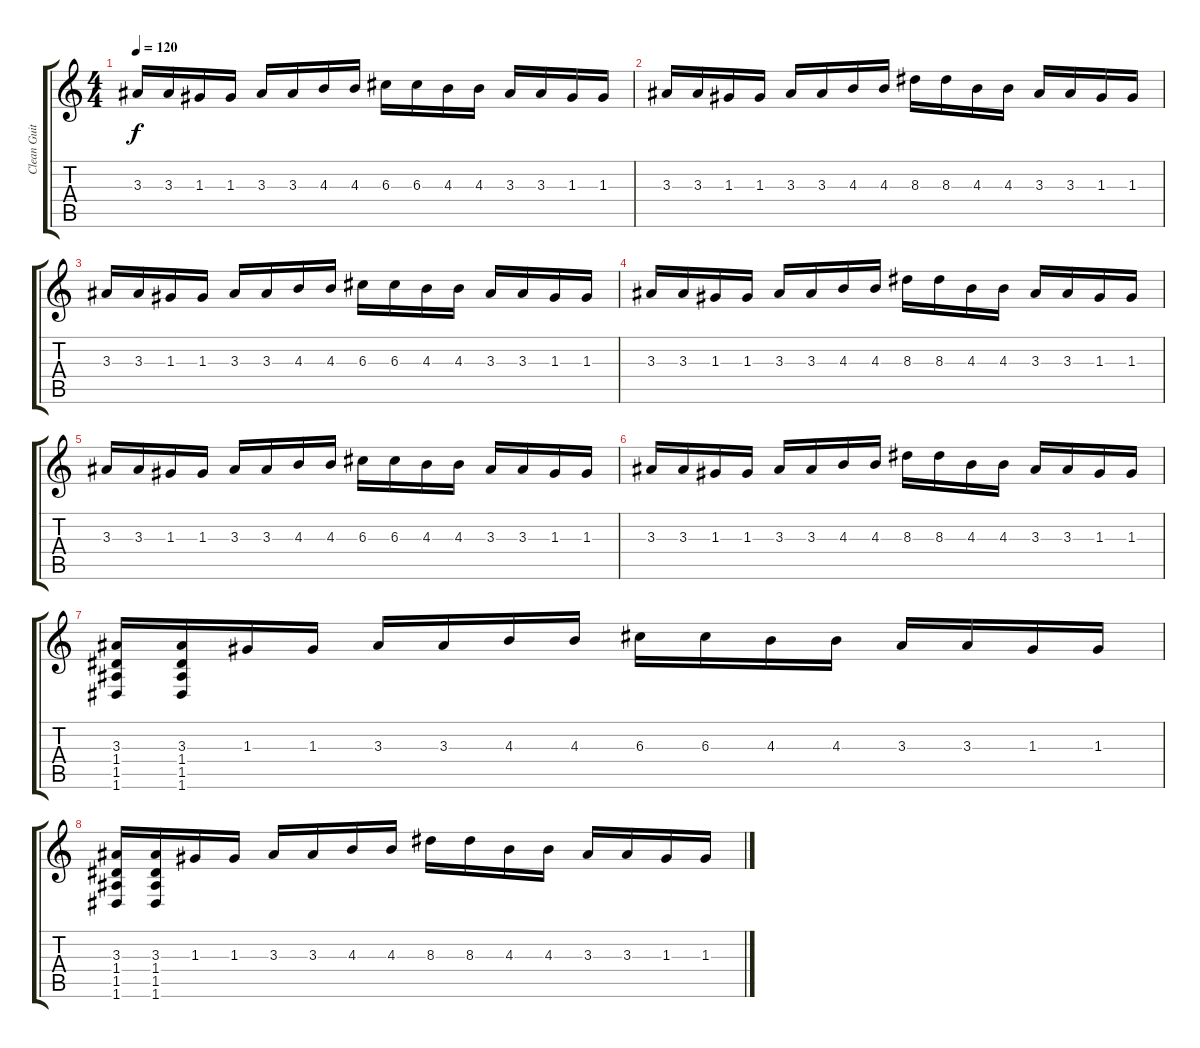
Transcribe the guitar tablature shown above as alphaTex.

\track ("Clean Guitar" "Clean Guit") {instrument acousticguitarsteel}
\staff {score tabs}
\tuning (E4 B3 G3 D3 A2 D2) {hide}
\ts (4 4)
\tempo 120
\clef g2
\ks c
3.3.16{dy f} 3.3.16 1.3.16 1.3.16 3.3.16 3.3.16 4.3.16 4.3.16 6.3.16 6.3.16 4.3.16 4.3.16 3.3.16 3.3.16 1.3.16 1.3.16 |
3.3.16 3.3.16 1.3.16 1.3.16 3.3.16 3.3.16 4.3.16 4.3.16 8.3.16 8.3.16 4.3.16 4.3.16 3.3.16 3.3.16 1.3.16 1.3.16 |
3.3.16 3.3.16 1.3.16 1.3.16 3.3.16 3.3.16 4.3.16 4.3.16 6.3.16 6.3.16 4.3.16 4.3.16 3.3.16 3.3.16 1.3.16 1.3.16 |
3.3.16 3.3.16 1.3.16 1.3.16 3.3.16 3.3.16 4.3.16 4.3.16 8.3.16 8.3.16 4.3.16 4.3.16 3.3.16 3.3.16 1.3.16 1.3.16 |
3.3.16 3.3.16 1.3.16 1.3.16 3.3.16 3.3.16 4.3.16 4.3.16 6.3.16 6.3.16 4.3.16 4.3.16 3.3.16 3.3.16 1.3.16 1.3.16 |
3.3.16 3.3.16 1.3.16 1.3.16 3.3.16 3.3.16 4.3.16 4.3.16 8.3.16 8.3.16 4.3.16 4.3.16 3.3.16 3.3.16 1.3.16 1.3.16 |
(3.3 1.4 1.5 1.6).16 (3.3 1.4 1.5 1.6).16 1.3.16 1.3.16 3.3.16 3.3.16 4.3.16 4.3.16 6.3.16 6.3.16 4.3.16 4.3.16 3.3.16 3.3.16 1.3.16 1.3.16 |
(3.3 1.4 1.5 1.6).16 (3.3 1.4 1.5 1.6).16 1.3.16 1.3.16 3.3.16 3.3.16 4.3.16 4.3.16 8.3.16 8.3.16 4.3.16 4.3.16 3.3.16 3.3.16 1.3.16 1.3.16
